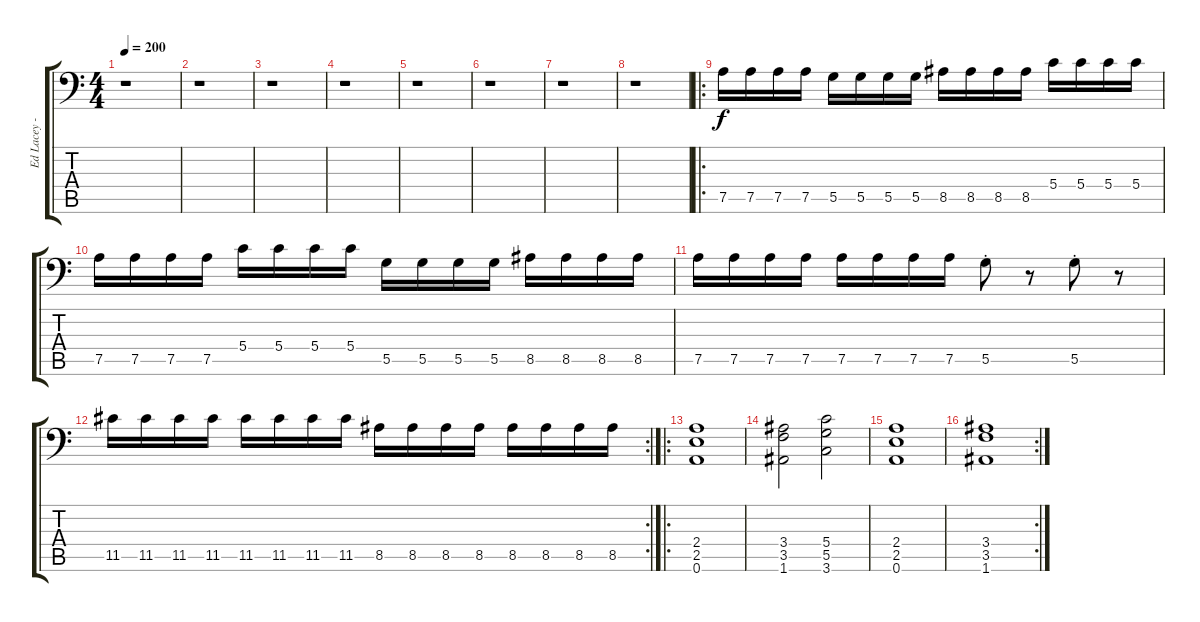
\track ("Ed Lacey - Guitar" "Ed Lacey -") {instrument overdrivenguitar}
\staff {score tabs}
\tuning (A3 E3 C3 G2 D2 A1) {hide}
\ts (4 4)
\tempo 200
\clef f4
\ks c
r.1{dy f} |
r.1 |
r.1 |
r.1 |
r.1 |
r.1 |
r.1 |
r.1 |
\ro
7.5.16 7.5.16 7.5.16 7.5.16 5.5.16 5.5.16 5.5.16 5.5.16 8.5.16 8.5.16 8.5.16 8.5.16 5.4.16 5.4.16 5.4.16 5.4.16 |
7.5.16 7.5.16 7.5.16 7.5.16 5.4.16 5.4.16 5.4.16 5.4.16 5.5.16 5.5.16 5.5.16 5.5.16 8.5.16 8.5.16 8.5.16 8.5.16 |
7.5.16 7.5.16 7.5.16 7.5.16 7.5.16 7.5.16 7.5.16 7.5.16 5.5{st}.8 r.8 5.5{st}.8 r.8 |
\rc 2
11.5.16 11.5.16 11.5.16 11.5.16 11.5.16 11.5.16 11.5.16 11.5.16 8.5.16 8.5.16 8.5.16 8.5.16 8.5.16 8.5.16 8.5.16 8.5.16 |
\ro
(2.4 2.5 0.6).1 |
(3.4 3.5 1.6).2 (5.4 5.5 3.6).2 |
(2.4 2.5 0.6).1 |
\rc 2
(3.4 3.5 1.6).1
